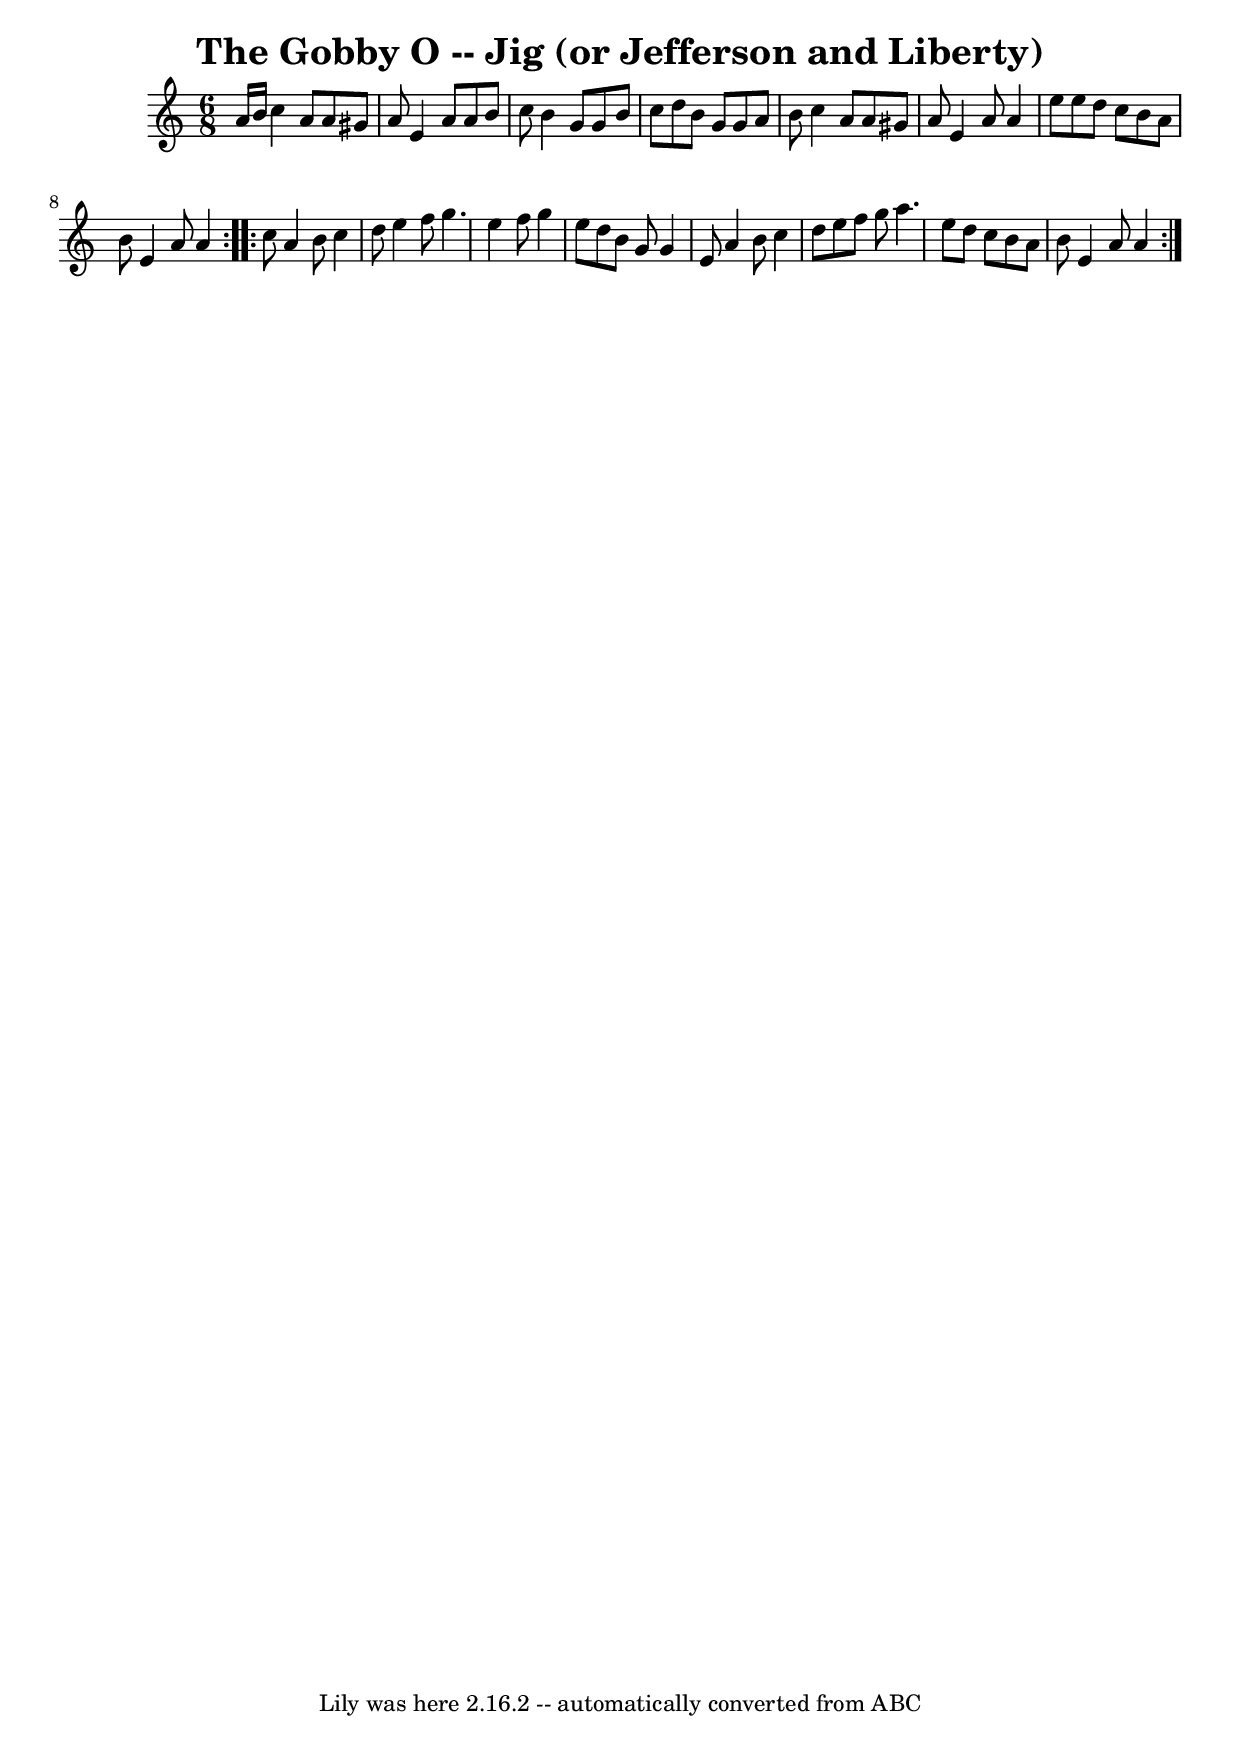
\version "2.7.40"
\include "Mammoth.ily"
\header {
	%% book = "Ryan's Mammoth Collection"
	crossRefNumber = "1"
	footnotes = "\\\\85 434"
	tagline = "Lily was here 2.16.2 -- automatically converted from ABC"
	title = "The Gobby O -- Jig (or Jefferson and Liberty)"
}
voicedefault =  {


\repeat volta 2 {
\time 6/8 
\key a \minor a'16 b'16  |
 c''4 a'8 a'8    
gis'8 a'8    |
 e'4 a'8 a'8 b'8 c''8    |
 b'4   
 g'8 g'8 b'8 c''8    |
 d''8 b'8 g'8 g'8 a'8    
b'8    |
 c''4 a'8 a'8 gis'8 a'8    |
 e'4 a'8 
 a'4 e''8    |
 e''8 d''8 c''8 b'8 a'8 b'8    
|
 e'4 a'8 a'4  }     \repeat volta 2 { c''8  |
 a'4  
 b'8 c''4 d''8    |
 e''4 f''8 g''4.    |
 e''4    
f''8 g''4 e''8    |
 d''8 b'8 g'8 g'4 e'8    |
 
 a'4 b'8 c''4 d''8    |
 e''8 f''8 g''8 a''4.    
|
 e''8 d''8 c''8 b'8 a'8 b'8    |
 e'4 a'8   
 a'4  }   
}

\score{
    <<

	\context Staff="default"
	{
	    \voicedefault 
	}

    >>
	\layout {
	}
	\midi {}
}
